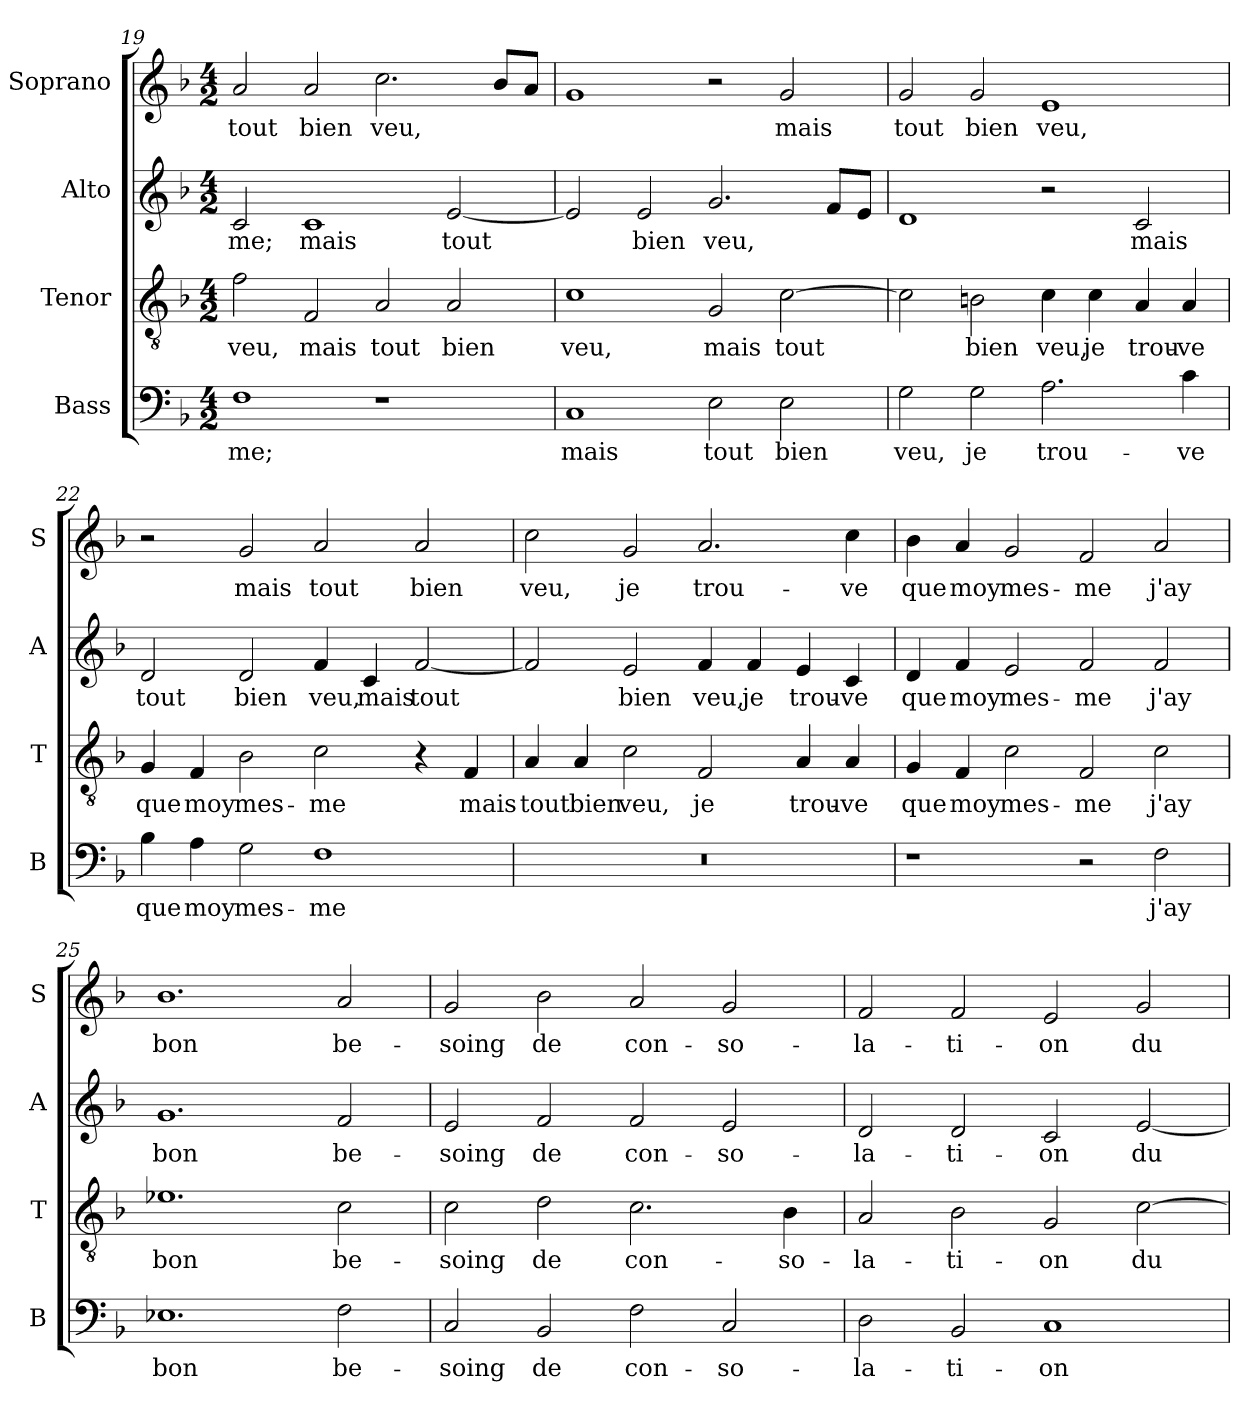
**kern	**text	**kern	**text	**kern	**text	**kern	**text
*part4	*part4	*part3	*part3	*part2	*part2	*part1	*part1
*staff4	*staff4	*staff3	*staff3	*staff2	*staff2	*staff1	*staff1
*I"Bass	*	*I"Tenor	*	*I"Alto	*	*I"Soprano	*
*I'B	*	*I'T	*	*I'A	*	*I'S	*
*clefF4	*	*clefGv2	*	*clefG2	*	*clefG2	*
*k[b-]	*	*k[b-]	*	*k[b-]	*	*k[b-]	*
*F:	*	*F:	*	*F:	*	*F:	*
*M4/2	*	*M4/2	*	*M4/2	*	*M4/2	*
=19	=19	=19	=19	=19	=19	=19	=19
!	!LO:LY:b	!	!LO:LY:b	!	!LO:LY:b	!	!LO:LY:b
1F	-me;	2f\	veu,	2c/	-me;	2a/	tout
!	!	!	!LO:LY:b	!	!LO:LY:b	!	!LO:LY:b
.	.	2F/	mais	1c	mais	2a/	bien
!	!	!	!LO:LY:b	!	!	!	!LO:LY:b
1r	.	2A/	tout	.	.	2.cc\	veu,
!	!	!	!LO:LY:b	!	!LO:LY:b	!	!
.	.	2A/	bien	[2e/	tout	.	.
.	.	.	.	.	.	8b-/L	.
.	.	.	.	.	.	8a/J	.
=20	=20	=20	=20	=20	=20	=20	=20
!	!LO:LY:b	!	!LO:LY:b	!	!	!	!
1C	mais	1c	veu,	2e/]	.	1g	.
!	!	!	!	!	!LO:LY:b	!	!
.	.	.	.	2e/	bien	.	.
!	!LO:LY:b	!	!LO:LY:b	!	!LO:LY:b	!	!
2E\	tout	2G/	mais	2.g/	veu,	2r	.
!	!LO:LY:b	!	!LO:LY:b	!	!	!	!LO:LY:b
2E\	bien	[2c\	tout	.	.	2g/	mais
.	.	.	.	8f/L	.	.	.
.	.	.	.	8e/J	.	.	.
!!LO:LB:g=z
=21	=21	=21	=21	=21	=21	=21	=21
!	!LO:LY:b	!	!	!	!	!	!LO:LY:b
2G\	veu,	2c\]	.	1d	.	2g/	tout
!	!LO:LY:b	!	!LO:LY:b	!	!	!	!LO:LY:b
2G\	je	2Bn\	bien	.	.	2g/	bien
!	!LO:LY:b	!	!LO:LY:b	!	!	!	!LO:LY:b
2.A\	trou-	4c\	veu,	2r	.	1e	veu,
!	!	!	!LO:LY:b	!	!	!	!
.	.	4c\	je	.	.	.	.
!	!	!	!LO:LY:b	!	!LO:LY:b	!	!
.	.	4A/	trou-	2c/	mais	.	.
!	!LO:LY:b	!	!LO:LY:b	!	!	!	!
4c\	-ve	4A/	-ve	.	.	.	.
=22	=22	=22	=22	=22	=22	=22	=22
!	!LO:LY:b	!	!LO:LY:b	!	!LO:LY:b	!	!
4B-\	que	4G/	que	2d/	tout	2r	.
!	!LO:LY:b	!	!LO:LY:b	!	!	!	!
4A\	moy	4F/	moy	.	.	.	.
!	!LO:LY:b	!	!LO:LY:b	!	!LO:LY:b	!	!LO:LY:b
2G\	mes-	2B-\	mes-	2d/	bien	2g/	mais
!	!LO:LY:b	!	!LO:LY:b	!	!LO:LY:b	!	!LO:LY:b
1F	-me	2c\	-me	4f/	veu,	2a/	tout
!	!	!	!	!	!LO:LY:b	!	!
.	.	.	.	4c/	mais	.	.
!	!	!	!	!	!LO:LY:b	!	!LO:LY:b
.	.	4r	.	[2f/	tout	2a/	bien
!	!	!	!LO:LY:b	!	!	!	!
.	.	4F/	mais	.	.	.	.
=23	=23	=23	=23	=23	=23	=23	=23
!	!	!	!LO:LY:b	!	!	!	!LO:LY:b
0r	.	4A/	tout	2f/]	.	2cc\	veu,
!	!	!	!LO:LY:b	!	!	!	!
.	.	4A/	bien	.	.	.	.
!	!	!	!LO:LY:b	!	!LO:LY:b	!	!LO:LY:b
.	.	2c\	veu,	2e/	bien	2g/	je
!	!	!	!LO:LY:b	!	!LO:LY:b	!	!LO:LY:b
.	.	2F/	je	4f/	veu,	2.a/	trou-
!	!	!	!	!	!LO:LY:b	!	!
.	.	.	.	4f/	je	.	.
!	!	!	!LO:LY:b	!	!LO:LY:b	!	!
.	.	4A/	trou-	4e/	trou-	.	.
!	!	!	!LO:LY:b	!	!LO:LY:b	!	!LO:LY:b
.	.	4A/	-ve	4c/	-ve	4cc\	-ve
=24	=24	=24	=24	=24	=24	=24	=24
!	!	!	!LO:LY:b	!	!LO:LY:b	!	!LO:LY:b
1r	.	4G/	que	4d/	que	4b-\	que
!	!	!	!LO:LY:b	!	!LO:LY:b	!	!LO:LY:b
.	.	4F/	moy	4f/	moy	4a/	moy
!	!	!	!LO:LY:b	!	!LO:LY:b	!	!LO:LY:b
.	.	2c\	mes-	2e/	mes-	2g/	mes-
!	!	!	!LO:LY:b	!	!LO:LY:b	!	!LO:LY:b
2r	.	2F/	-me	2f/	-me	2f/	-me
!	!LO:LY:b	!	!LO:LY:b	!	!LO:LY:b	!	!LO:LY:b
2F\	j'ay	2c\	j'ay	2f/	j'ay	2a/	j'ay
!!LO:PB:g=z
=25	=25	=25	=25	=25	=25	=25	=25
!	!LO:LY:b	!	!LO:LY:b	!	!LO:LY:b	!	!LO:LY:b
1.E-X	bon	1.e-X	bon	1.g	bon	1.b-	bon
!	!LO:LY:b	!	!LO:LY:b	!	!LO:LY:b	!	!LO:LY:b
2F\	be-	2c\	be-	2f/	be-	2a/	be-
=26	=26	=26	=26	=26	=26	=26	=26
!	!LO:LY:b	!	!LO:LY:b	!	!LO:LY:b	!	!LO:LY:b
2C/	-soing	2c\	-soing	2e/	-soing	2g/	-soing
!	!LO:LY:b	!	!LO:LY:b	!	!LO:LY:b	!	!LO:LY:b
2BB-/	de	2d\	de	2f/	de	2b-\	de
!	!LO:LY:b	!	!LO:LY:b	!	!LO:LY:b	!	!LO:LY:b
2F\	con-	2.c\	con-	2f/	con-	2a/	con-
!	!LO:LY:b	!	!	!	!LO:LY:b	!	!LO:LY:b
2C/	-so-	.	.	2e/	-so-	2g/	-so-
!	!	!	!LO:LY:b	!	!	!	!
.	.	4B-\	-so-	.	.	.	.
=27	=27	=27	=27	=27	=27	=27	=27
!	!LO:LY:b	!	!LO:LY:b	!	!LO:LY:b	!	!LO:LY:b
2D\	-la-	2A/	-la-	2d/	-la-	2f/	-la-
!	!LO:LY:b	!	!LO:LY:b	!	!LO:LY:b	!	!LO:LY:b
2BB-/	-ti-	2B-\	-ti-	2d/	-ti-	2f/	-ti-
!	!LO:LY:b	!	!LO:LY:b	!	!LO:LY:b	!	!LO:LY:b
1C	-on	2G/	-on	2c/	-on	2e/	-on
!	!	!	!LO:LY:b	!	!LO:LY:b	!	!LO:LY:b
.	.	[2c\	du	[2e/	du	2g/	du
=	=	=	=	=	=	=	=
*-	*-	*-	*-	*-	*-	*-	*-
